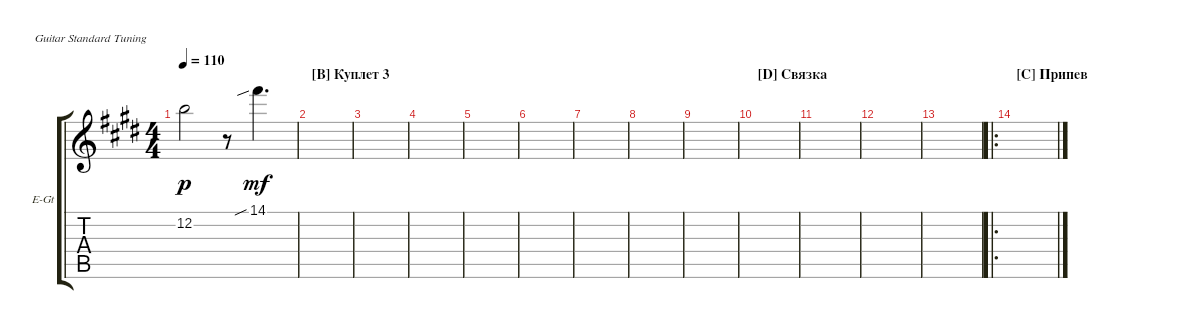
\defaultSystemsLayout 4
\bracketExtendMode groupsimilarinstruments
\firstSystemTrackNameOrientation horizontal
\otherSystemsTrackNameOrientation horizontal
\track ("Electric Guitar" "E-Gt") {instrument electricguitarclean}
\staff {score tabs}
\tuning (E4 B3 G3 D3 A2 E2)
\ts (4 4)
\tempo 110
\clef g2
\scale
0.333333
\ks c#minor
12.2.2{dy p} r.8 14.1{sib}.4{d dy mf} |
\section ("B" "Куплет 3")
\scale
0.333333 |
\scale
0.333333 |
\scale
0.333333 |
\scale
0.333333 |
\scale
0.333333 |
\scale
0.333333 |
\scale
0.333333 |
\scale
0.333333 |
\section ("D" "Связка")
\scale
0.333333 |
\scale
0.333333 |
\scale
0.333333 |
\scale
0.313131 |
\ro
\section ("C" "Припев")
\scale
0.373737 |
\scale
0.313131 |
\scale
0.333333
